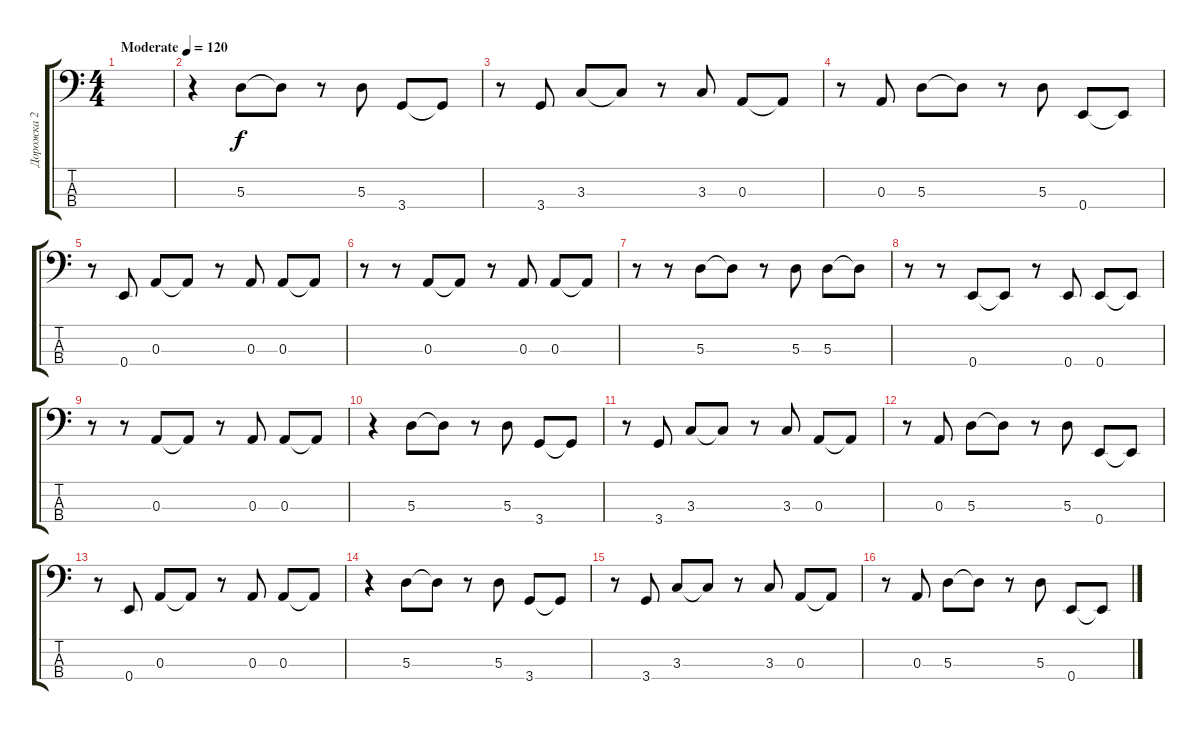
\track ("Дорожка 2" "Дорожка 2") {instrument fretlessbass}
\staff {score tabs}
\tuning (G2 D2 A1 E1) {hide}
\ts (4 4)
\tempo (120 "Moderate")
\clef f4
\ks c
|
r.4 5.3.8 5.3{t}.8 r.8 5.3.8 3.4.8 3.4{t}.8 |
r.8 3.4.8 3.3.8 3.3{t}.8 r.8 3.3.8 0.3.8 0.3{t}.8 |
r.8 0.3.8 5.3.8 5.3{t}.8 r.8 5.3.8 0.4.8 0.4{t}.8 |
r.8 0.4.8 0.3.8 0.3{t}.8 r.8 0.3.8 0.3.8 0.3{t}.8 |
r.8 r.8 0.3.8 0.3{t}.8 r.8 0.3.8 0.3.8 0.3{t}.8 |
r.8 r.8 5.3.8 5.3{t}.8 r.8 5.3.8 5.3.8 5.3{t}.8 |
r.8 r.8 0.4.8 0.4{t}.8 r.8 0.4.8 0.4.8 0.4{t}.8 |
r.8 r.8 0.3.8 0.3{t}.8 r.8 0.3.8 0.3.8 0.3{t}.8 |
r.4 5.3.8 5.3{t}.8 r.8 5.3.8 3.4.8 3.4{t}.8 |
r.8 3.4.8 3.3.8 3.3{t}.8 r.8 3.3.8 0.3.8 0.3{t}.8 |
r.8 0.3.8 5.3.8 5.3{t}.8 r.8 5.3.8 0.4.8 0.4{t}.8 |
r.8 0.4.8 0.3.8 0.3{t}.8 r.8 0.3.8 0.3.8 0.3{t}.8 |
r.4 5.3.8 5.3{t}.8 r.8 5.3.8 3.4.8 3.4{t}.8 |
r.8 3.4.8 3.3.8 3.3{t}.8 r.8 3.3.8 0.3.8 0.3{t}.8 |
r.8 0.3.8 5.3.8 5.3{t}.8 r.8 5.3.8 0.4.8 0.4{t}.8
